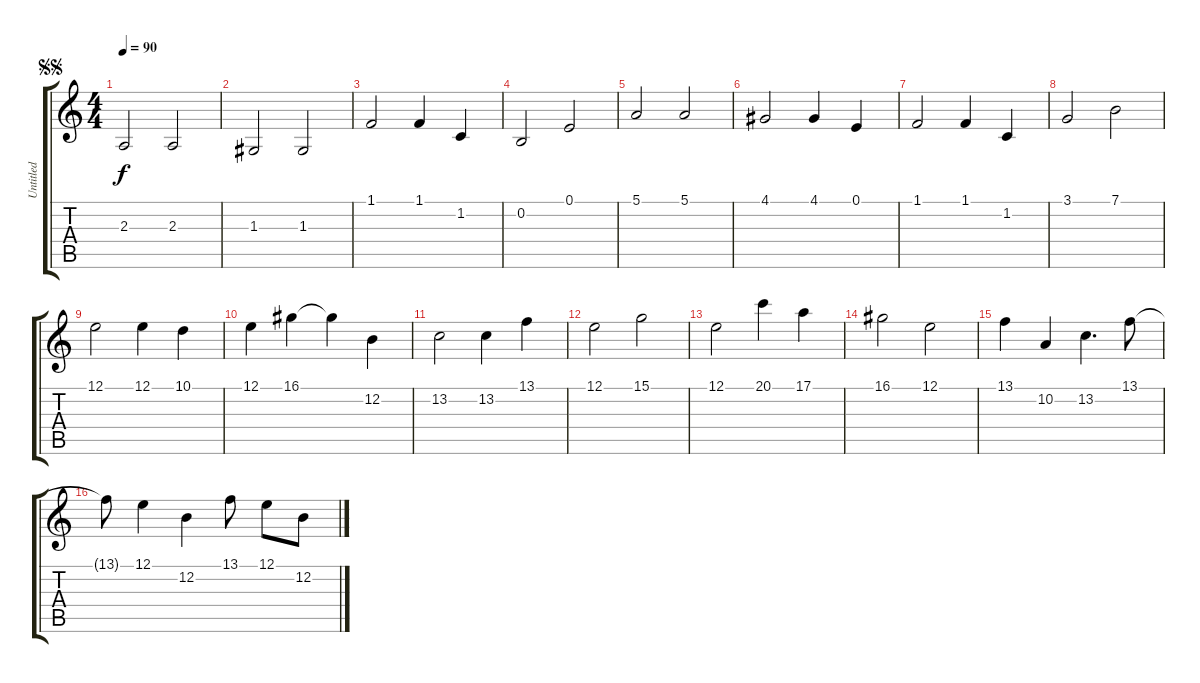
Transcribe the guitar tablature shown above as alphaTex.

\track ("Untitled" "Untitled") {instrument ocarina}
\staff {score tabs}
\tuning (E4 B3 G3 D3 A2 E2) {hide}
\ts (4 4)
\jump segnosegno
\tempo 90
\clef g2
\ks c
2.3.2{dy f} 2.3.2 |
1.3.2 1.3.2 |
1.1.2 1.1.4 1.2.4 |
0.2.2 0.1.2 |
5.1.2 5.1.2 |
4.1.2 4.1.4 0.1.4 |
1.1.2 1.1.4 1.2.4 |
3.1.2 7.1.2 |
12.1.2 12.1.4 10.1.4 |
12.1.4 16.1.4 16.1{t}.4 12.2.4 |
13.2.2 13.2.4 13.1.4 |
12.1.2 15.1.2 |
12.1.2 20.1.4 17.1.4 |
16.1.2 12.1.2 |
13.1.4 10.2.4 13.2.4{d} 13.1.8 |
13.1{t}.8 12.1.4 12.2.4 13.1.8 12.1.8 12.2.8
